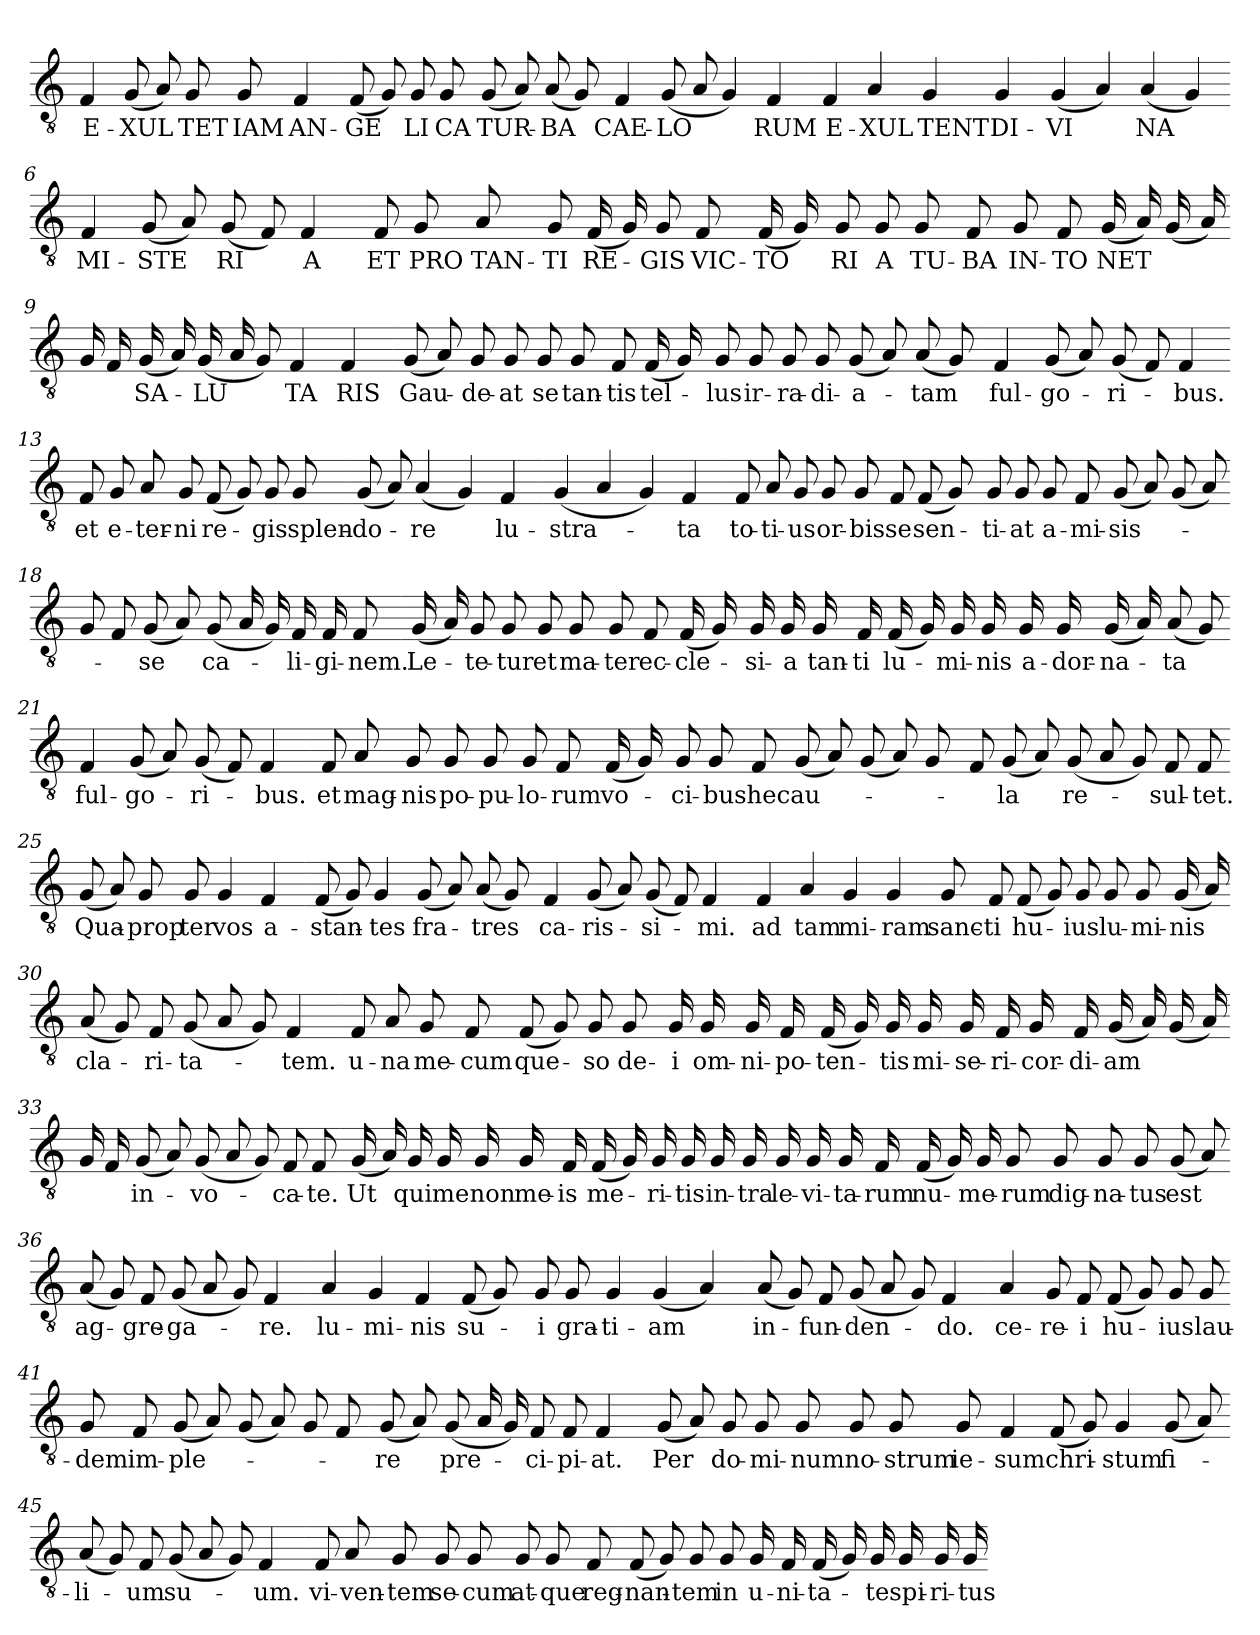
**kern	**text
*part1	*part1
*staff1	*staff1
*clefGv2	*
*k[]	*
=1	=1
4F	E-
(8G	XUL
8A)	.
8G	-TET
8G	IAM
4F	AN-
=2-	=2-
(8F	GE
8G)	.
8G	LI
8G	-CA
(8G	TUR-
8A)	.
(8A	-BA
8G)	.
=3-	=3-
4F	CAE-
(8G	LO
8A	.
4G)	.
4F	-RUM
=4-	=4-
4F	E-
4A	XUL
4G	-TENT
4G	DI-
=5-	=5-
(4G	VI
4A)	.
(4A	-NA
4G)	.
=6-	=6-
4F	MI-
(8G	STE
8A)	.
(8G	RI
8F)	.
4F	-A
=7-	=7-
8F	ET
8G	PRO
8A	TAN-
8G	-TI
(16F	RE-
16G)	.
8G	-GIS
8F	VIC-
(16F	TO
16G)	.
=8-	=8-
8G	RI
8G	-A
8G	TU-
8F	-BA
8G	IN-
8F	TO
(16G	-NET
16A)	.
(16G	.
16A)	.
=9-	=9-
16G	.
16F	.
(16G	SA-
16A)	.
(16G	LU
16A	.
8G)	.
4F	TA
4F	-RIS
=10-	=10-
(8G	Gau-
8A)	.
8G	-de-
8G	-at
8G	se
8G	tan-
8F	-tis
(16F	tel-
16G)	.
=11-	=11-
8G	-lus
8G	ir-
8G	-ra-
8G	-di-
(8G	-a-
8A)	.
(8A	-tam
8G)	.
=12-	=12-
4F	ful-
(8G	-go-
8A)	.
(8G	-ri-
8F)	.
4F	-bus.
=13-	=13-
8F	et
8G	e-
8A	-ter-
8G	-ni
(8F	re-
8G)	.
8G	-gis
8G	splen-
=14-	=14-
(8G	-do-
8A)	.
(4A	-re
4G)	.
4F	lu-
=15-	=15-
(4G	-stra-
4A	.
4G)	.
4F	-ta
=16-	=16-
8F	to-
8A	-ti-
8G	-us
8G	or-
8G	-bis
8F	se
(8F	sen-
8G)	.
=17-	=17-
8G	-ti-
8G	-at
8G	a-
8F	-mi-
(8G	-sis-
8A)	.
(8G	.
8A)	.
=18-	=18-
8G	.
8F	.
(8G	-se
8A)	.
(8G	ca-
16A	.
16G)	.
16F	-li-
16F	-gi-
8F	-nem.
=19-	=19-
(16G	Le-
16A)	.
8G	-te-
8G	-tur
8G	et
8G	ma-
8G	-ter
8F	ec-
(16F	-cle-
16G)	.
=20-	=20-
16G	-si-
16G	-a
16G	tan-
16F	-ti
(16F	lu-
16G)	.
16G	-mi-
16G	-nis
16G	a-
16G	-dor-
(16G	-na-
16A)	.
(8A	-ta
8G)	.
=21-	=21-
4F	ful-
(8G	-go-
8A)	.
(8G	-ri-
8F)	.
4F	-bus.
=22-	=22-
8F	et
8A	mag-
8G	-nis
8G	po-
8G	-pu-
8G	-lo-
8F	-rum
(16F	vo-
16G)	.
=23-	=23-
8G	-ci-
8G	-bus
8F	hec
(8G	au-
8A)	.
(8G	.
8A)	.
8G	.
=24-	=24-
8F	.
(8G	-la
8A)	.
(8G	re-
8A	.
8G)	.
8F	-sul-
8F	-tet.
=25-	=25-
(8G	Qua-
8A)	.
8G	prop
8G	-ter
4G	vos
4F	a-
=26-	=26-
(8F	-stan-
8G)	.
4G	-tes
(8G	fra-
8A)	.
(8A	-tres
8G)	.
=27-	=27-
4F	ca-
(8G	-ris-
8A)	.
(8G	-si-
8F)	.
4F	-mi.
=28-	=28-
4F	ad
4A	tam
4G	mi-
4G	-ram
=29-	=29-
8G	sanc-
8F	-ti
(8F	hu-
8G)	.
8G	-ius
8G	lu-
8G	-mi-
(16G	-nis
16A)	.
=30-	=30-
(8A	cla-
8G)	.
8F	-ri-
(8G	-ta-
8A	.
8G)	.
4F	-tem.
=31-	=31-
8F	u-
8A	-na
8G	me-
8F	-cum
(8F	que-
8G)	.
8G	-so
8G	de-
=32-	=32-
16G	-i
16G	om-
16G	-ni-
16F	-po-
(16F	-ten-
16G)	.
16G	-tis
16G	mi-
16G	-se-
16F	-ri-
16G	-cor-
16F	-di-
(16G	-am
16A)	.
(16G	.
16A)	.
=33-	=33-
16G	.
16F	.
(8G	in-
8A)	.
(8G	-vo-
8A	.
8G)	.
8F	-ca-
8F	-te.
=34-	=34-
(16G	Ut
16A)	.
16G	qui
16G	me
16G	non
16G	me-
16F	-is
(16F	me-
16G)	.
16G	-ri-
16G	-tis
16G	in-
16G	-tra
16G	le-
16G	-vi-
16G	-ta-
=35-	=35-
16F	-rum
(16F	nu-
16G)	.
16G	-me-
8G	-rum
8G	dig-
8G	-na-
8G	-tus
(8G	est
8A)	.
=36-	=36-
(8A	ag-
8G)	.
8F	-gre-
(8G	-ga-
8A	.
8G)	.
4F	-re.
=37-	=37-
4A	lu-
4G	-mi-
4F	-nis
(8F	su-
8G)	.
=38-	=38-
8G	-i
8G	gra-
4G	-ti-
(4G	-am
4A)	.
=39-	=39-
(8A	in-
8G)	.
8F	-fun-
(8G	-den-
8A	.
8G)	.
4F	-do.
=40-	=40-
4A	ce-
8G	-re-
8F	-i
(8F	hu-
8G)	.
8G	-ius
8G	lau-
=41-	=41-
8G	-dem
8F	im-
(8G	-ple-
8A)	.
(8G	.
8A)	.
8G	.
8F	.
=42-	=42-
(8G	-re
8A)	.
(8G	pre-
16A	.
16G)	.
8F	-ci-
8F	-pi-
4F	-at.
=43-	=43-
(8G	Per
8A)	.
8G	do-
8G	-mi-
8G	-num
8G	no-
8G	-strum
8G	ie-
=44-	=44-
4F	-sum
(8F	chri-
8G)	.
4G	-stum
(8G	fi-
8A)	.
=45-	=45-
(8A	-li-
8G)	.
8F	-um
(8G	su-
8A	.
8G)	.
4F	-um.
=46-	=46-
8F	vi-
8A	-ven-
8G	-tem
8G	se-
8G	-cum
8G	at-
8G	-que
8F	reg-
=47-	=47-
(8F	-nan-
8G)	.
8G	-tem
8G	in
16G	u-
16F	-ni-
(16F	-ta-
16G)	.
16G	-te
16G	spi-
16G	-ri-
16G	-tus
=-	=-
*-	*-
